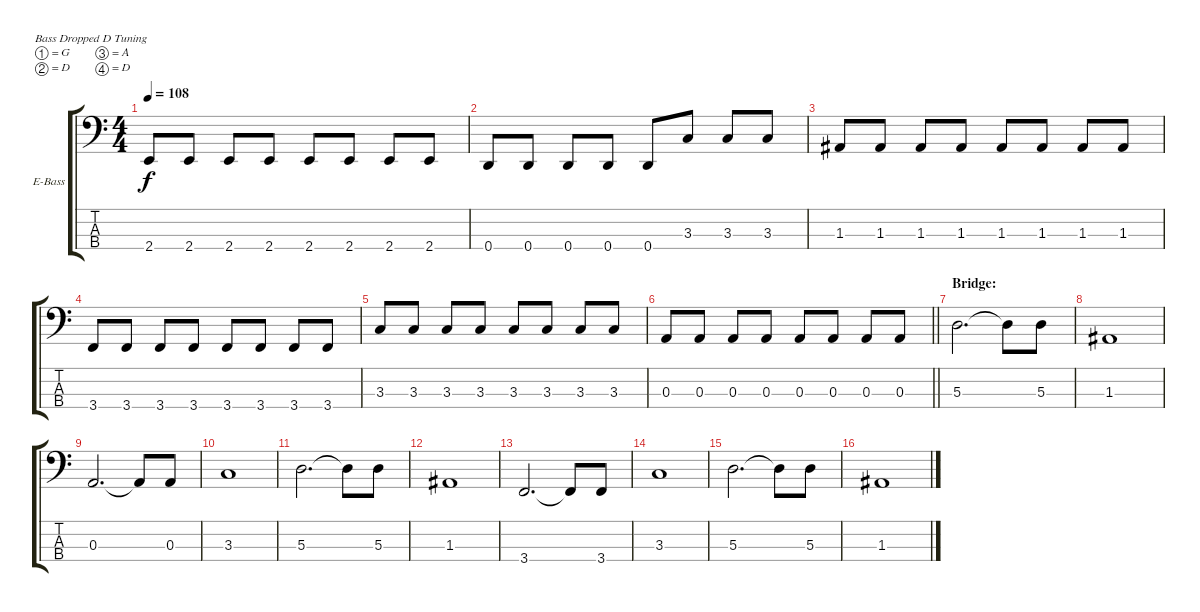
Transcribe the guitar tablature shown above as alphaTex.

\bracketExtendMode groupsimilarinstruments
\firstSystemTrackNameOrientation horizontal
\otherSystemsTrackNameOrientation horizontal
\track ("Basso" "E-Bass") {instrument electricbassfinger}
\staff {score tabs}
\tuning (G2 D2 A1 D1)
\ts (4 4)
\tempo 108
\clef f4
\ks c
2.4.8{dy f} 2.4.8 2.4.8 2.4.8 2.4.8 2.4.8 2.4.8 2.4.8 |
0.4.8 0.4.8 0.4.8 0.4.8 0.4.8 3.3.8 3.3.8 3.3.8 |
1.3.8 1.3.8 1.3.8 1.3.8 1.3.8 1.3.8 1.3.8 1.3.8 |
3.4.8 3.4.8 3.4.8 3.4.8 3.4.8 3.4.8 3.4.8 3.4.8 |
3.3.8 3.3.8 3.3.8 3.3.8 3.3.8 3.3.8 3.3.8 3.3.8 |
\barLineRight lightlight
0.3.8 0.3.8 0.3.8 0.3.8 0.3.8 0.3.8 0.3.8 0.3.8 |
\section ("" "Bridge:")
5.3.2{d} 5.3{t}.8 5.3.8 |
1.3.1 |
0.3.2{d} 0.3{t}.8 0.3.8 |
3.3.1 |
5.3.2{d} 5.3{t}.8 5.3.8 |
1.3.1 |
3.4.2{d} 3.4{t}.8 3.4.8 |
3.3.1 |
5.3.2{d} 5.3{t}.8 5.3.8 |
1.3.1
